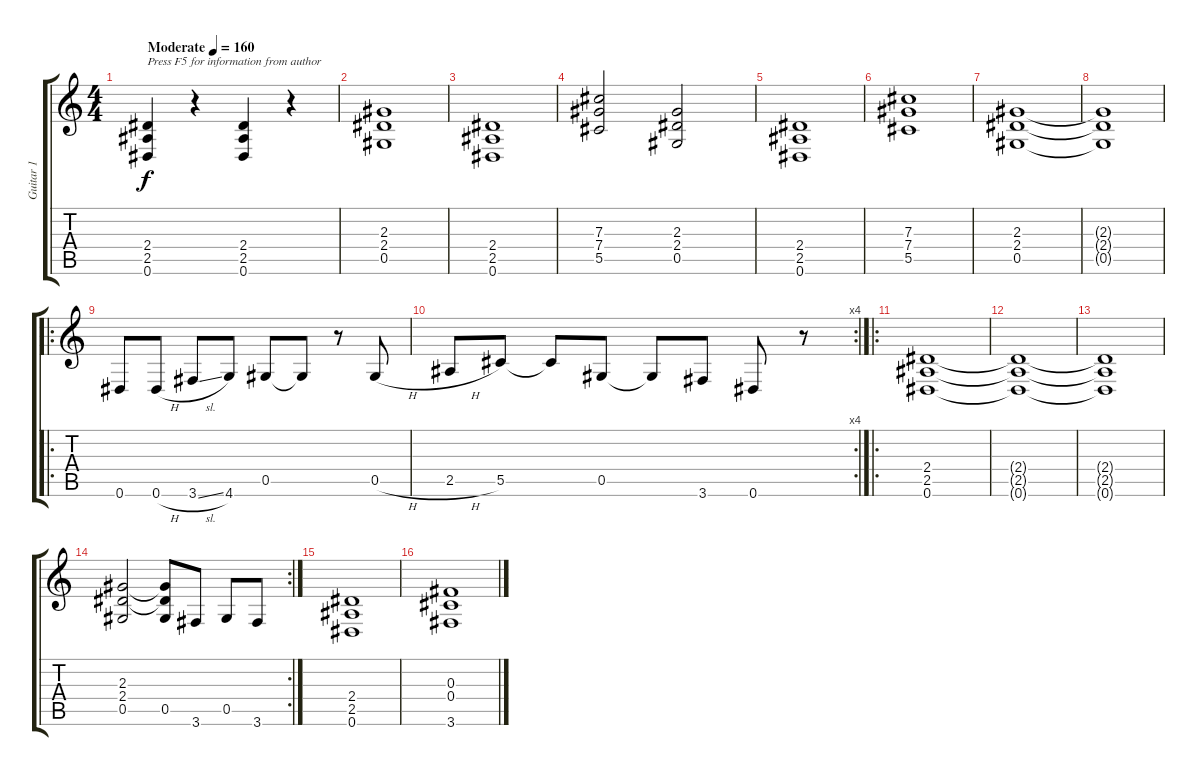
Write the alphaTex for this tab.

\track ("Guitar 1" "Guitar 1") {instrument overdrivenguitar}
\staff {score tabs}
\tuning (Eb4 Bb3 Gb3 Db3 Ab2 Eb2) {hide}
\ts (4 4)
\tempo (160 "Moderate")
\clef g2
\ks c
(2.4 2.5 0.6).4{txt "Press F5 for information from author" dy f instrument overdrivenguitar} r.4 (2.4 2.5 0.6).4 r.4 |
(2.3 2.4 0.5).1 |
(2.4 2.5 0.6).1 |
(7.3 7.4 5.5).2 (2.3 2.4 0.5).2 |
(2.4 2.5 0.6).1 |
(7.3 7.4 5.5).1 |
(2.3 2.4 0.5).1 |
(2.3{t} 2.4{t} 0.5{t}).1 |
\ro
0.6.8 0.6{h}.8 3.6{sl}.8 4.6.8 0.5.8 0.5{t}.8 r.8 0.5{h}.8 |
\rc 4
2.5{h}.8 5.5.8 5.5{t}.8 0.5.8 0.5{t}.8 3.6.8 0.6.8 r.8 |
\ro
(2.4 2.5 0.6).1 |
(2.4{t} 2.5{t} 0.6{t}).1 |
(2.4{t} 2.5{t} 0.6{t}).1 |
\rc 2
(2.3 2.4 0.5).2 (2.3{t} 2.4{t} 0.5).8 3.6.8 0.5.8 3.6.8 |
(2.4 2.5 0.6).1 |
(0.3 0.4 3.6).1
